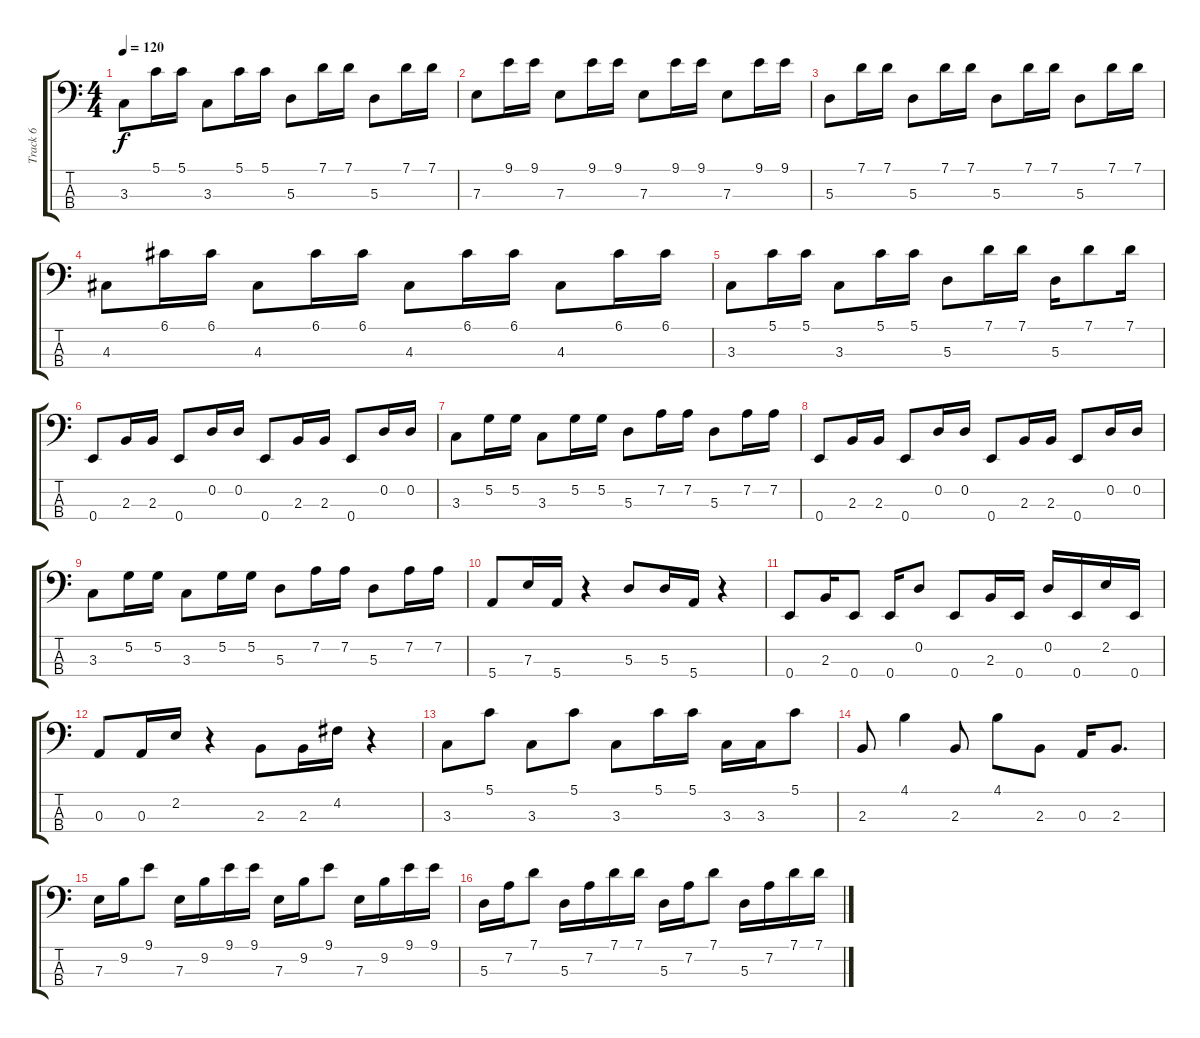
\track ("Track 6" "Track 6") {instrument electricbassfinger}
\staff {score tabs}
\tuning (G2 D2 A1 E1) {hide}
\ts (4 4)
\tempo 120
\clef f4
\ks c
3.3.8{dy f} 5.1.16 5.1.16 3.3.8 5.1.16 5.1.16 5.3.8 7.1.16 7.1.16 5.3.8 7.1.16 7.1.16 |
7.3.8 9.1.16 9.1.16 7.3.8 9.1.16 9.1.16 7.3.8 9.1.16 9.1.16 7.3.8 9.1.16 9.1.16 |
5.3.8 7.1.16 7.1.16 5.3.8 7.1.16 7.1.16 5.3.8 7.1.16 7.1.16 5.3.8 7.1.16 7.1.16 |
4.3.8 6.1.16 6.1.16 4.3.8 6.1.16 6.1.16 4.3.8 6.1.16 6.1.16 4.3.8 6.1.16 6.1.16 |
3.3.8 5.1.16 5.1.16 3.3.8 5.1.16 5.1.16 5.3.8 7.1.16 7.1.16 5.3.16 7.1.8 7.1.16 |
0.4.8 2.3.16 2.3.16 0.4.8 0.2.16 0.2.16 0.4.8 2.3.16 2.3.16 0.4.8 0.2.16 0.2.16 |
3.3.8 5.2.16 5.2.16 3.3.8 5.2.16 5.2.16 5.3.8 7.2.16 7.2.16 5.3.8 7.2.16 7.2.16 |
0.4.8 2.3.16 2.3.16 0.4.8 0.2.16 0.2.16 0.4.8 2.3.16 2.3.16 0.4.8 0.2.16 0.2.16 |
3.3.8 5.2.16 5.2.16 3.3.8 5.2.16 5.2.16 5.3.8 7.2.16 7.2.16 5.3.8 7.2.16 7.2.16 |
5.4.8 7.3.16 5.4.16 r.4 5.3.8 5.3.16 5.4.16 r.4 |
0.4.8 2.3.16 0.4.8 0.4.16 0.2.8 0.4.8 2.3.16 0.4.16 0.2.16 0.4.16 2.2.16 0.4.16 |
0.3.8 0.3.16 2.2.16 r.4 2.3.8 2.3.16 4.2.16 r.4 |
3.3.8 5.1.8 3.3.8 5.1.8 3.3.8 5.1.16 5.1.16 3.3.16 3.3.16 5.1.8 |
2.3.8 4.1.4 2.3.8 4.1.8 2.3.8 0.3.16 2.3.8{d} |
7.3.16 9.2.16 9.1.8 7.3.16 9.2.16 9.1.16 9.1.16 7.3.16 9.2.16 9.1.8 7.3.16 9.2.16 9.1.16 9.1.16 |
5.3.16 7.2.16 7.1.8 5.3.16 7.2.16 7.1.16 7.1.16 5.3.16 7.2.16 7.1.8 5.3.16 7.2.16 7.1.16 7.1.16
